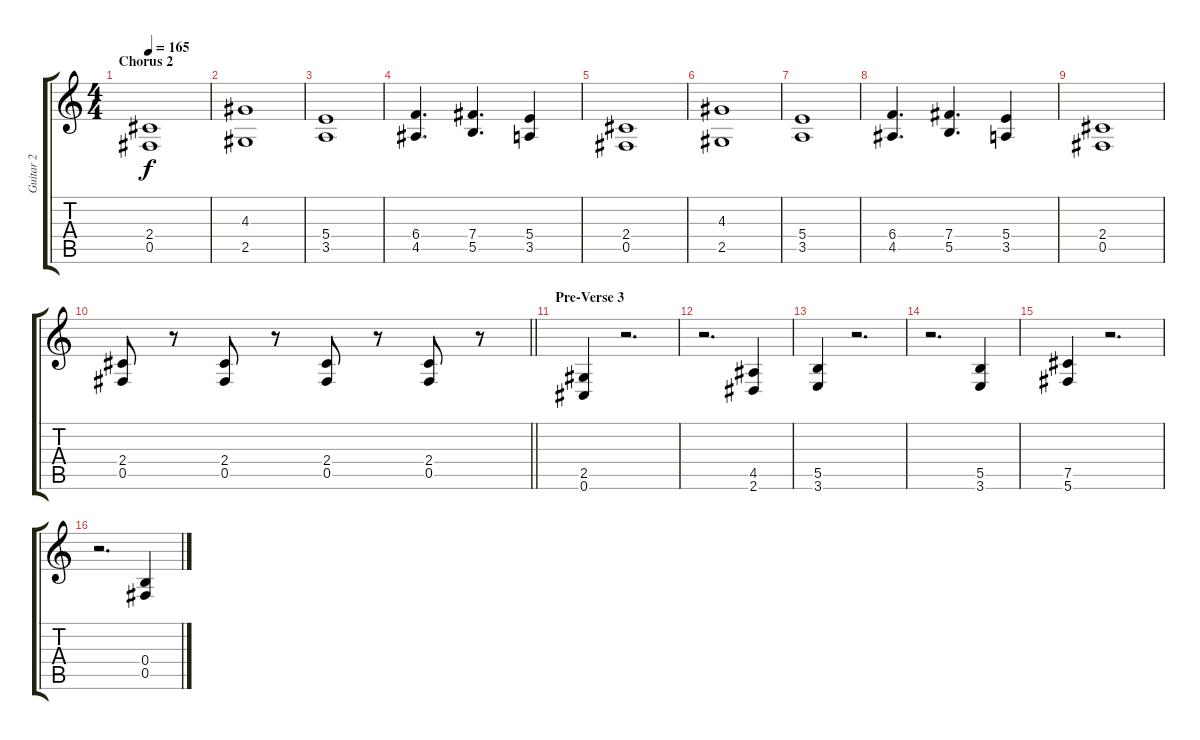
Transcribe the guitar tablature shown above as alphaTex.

\track ("Guitar 2" "Guitar 2") {instrument overdrivenguitar}
\staff {score tabs}
\tuning (Db4 Ab3 E3 B2 Gb2 Db2) {hide}
\ts (4 4)
\section ("" "Chorus 2")
\tempo 165
\clef g2
\ks c
(2.4 0.5).1{dy f} |
(4.3 2.5).1 |
(5.4 3.5).1 |
(6.4 4.5).4{d} (7.4 5.5).4{d} (5.4 3.5).4 |
(2.4 0.5).1 |
(4.3 2.5).1 |
(5.4 3.5).1 |
(6.4 4.5).4{d} (7.4 5.5).4{d} (5.4 3.5).4 |
(2.4 0.5).1 |
\barLineRight lightlight
(2.4 0.5).8 r.8 (2.4 0.5).8 r.8 (2.4 0.5).8 r.8 (2.4 0.5).8 r.8 |
\section ("" "Pre-Verse 3")
(2.5 0.6).4 r.2{d} |
r.2{d} (4.5 2.6).4 |
(5.5 3.6).4 r.2{d} |
r.2{d} (5.5 3.6).4 |
(7.5 5.6).4 r.2{d} |
r.2{d} (0.4 0.5).4
